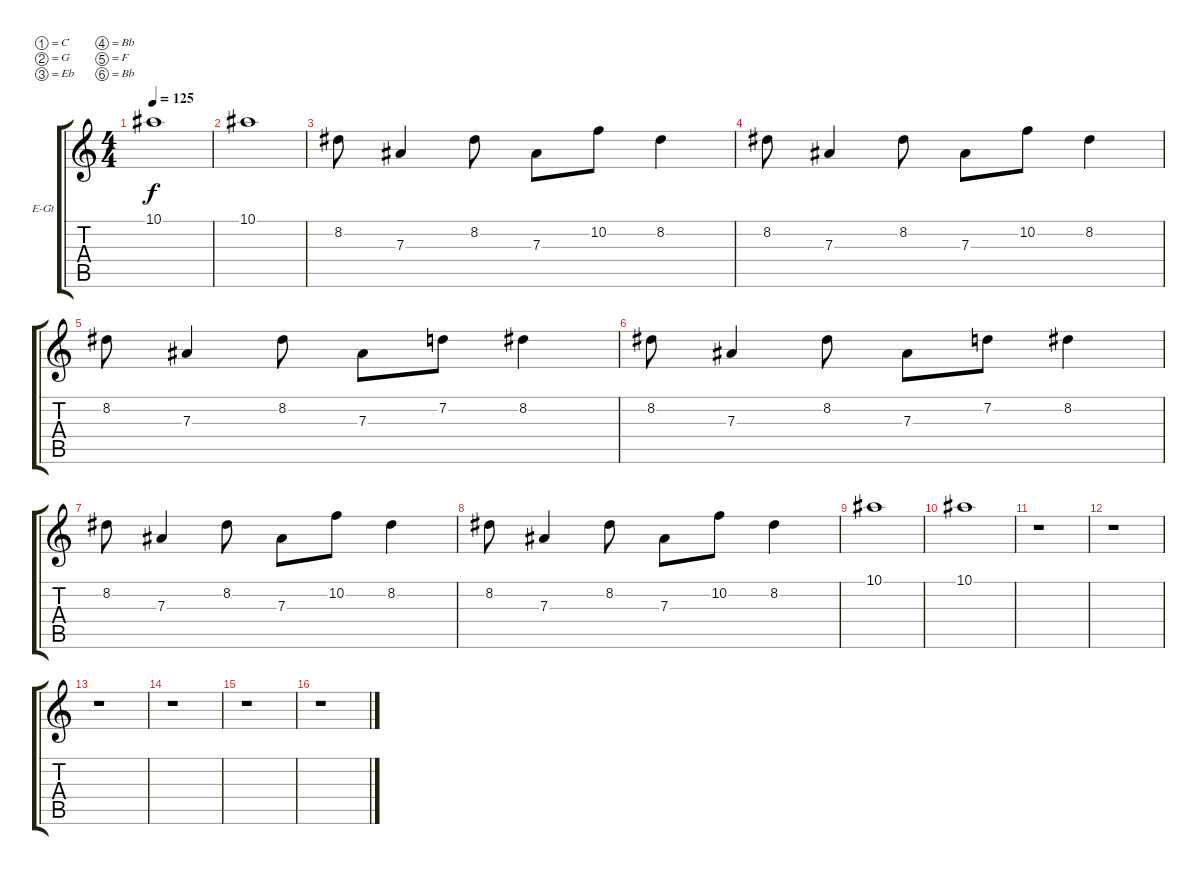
\bracketExtendMode groupsimilarinstruments
\firstSystemTrackNameOrientation horizontal
\otherSystemsTrackNameOrientation horizontal
\track ("Lead (Aaron Fink)" "E-Gt") {instrument overdrivenguitar}
\staff {score tabs}
\tuning (C4 G3 Eb3 Bb2 F2 Bb1)
\ts (4 4)
\tempo 125
\clef g2
\ks c
10.1.1{dy f} |
10.1.1 |
8.2.8 7.3.4 8.2.8 7.3.8 10.2.8 8.2.4 |
8.2.8 7.3.4 8.2.8 7.3.8 10.2.8 8.2.4 |
8.2.8 7.3.4 8.2.8 7.3.8 7.2.8 8.2.4 |
8.2.8 7.3.4 8.2.8 7.3.8 7.2.8 8.2.4 |
8.2.8 7.3.4 8.2.8 7.3.8 10.2.8 8.2.4 |
8.2.8 7.3.4 8.2.8 7.3.8 10.2.8 8.2.4 |
10.1.1 |
10.1.1 |
r.1 |
r.1 |
r.1 |
r.1 |
r.1 |
r.1
